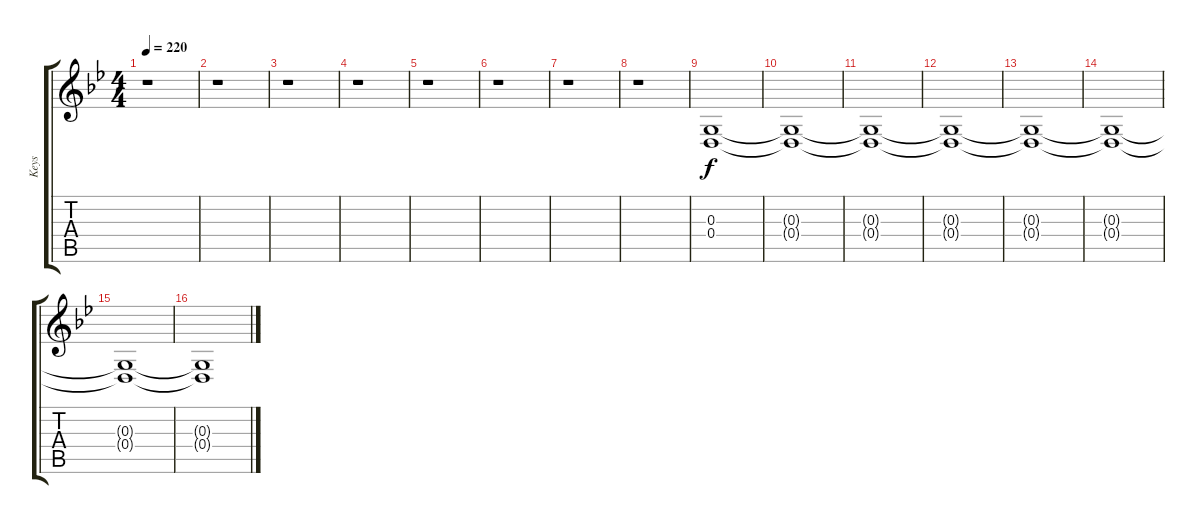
\track ("Keys" "Keys") {instrument churchorgan}
\staff {score tabs}
\tuning (E4 B3 G3 D3 A2 E2) {hide}
\ts (4 4)
\tempo 220
\clef g2
\ks gminor
r.1{dy f instrument churchorgan} |
r.1 |
r.1 |
r.1 |
r.1 |
r.1 |
r.1 |
r.1 |
(0.3 0.4).1 |
(0.3{t} 0.4{t}).1 |
(0.3{t} 0.4{t}).1 |
(0.3{t} 0.4{t}).1 |
(0.3{t} 0.4{t}).1 |
(0.3{t} 0.4{t}).1 |
(0.3{t} 0.4{t}).1 |
(0.3{t} 0.4{t}).1
